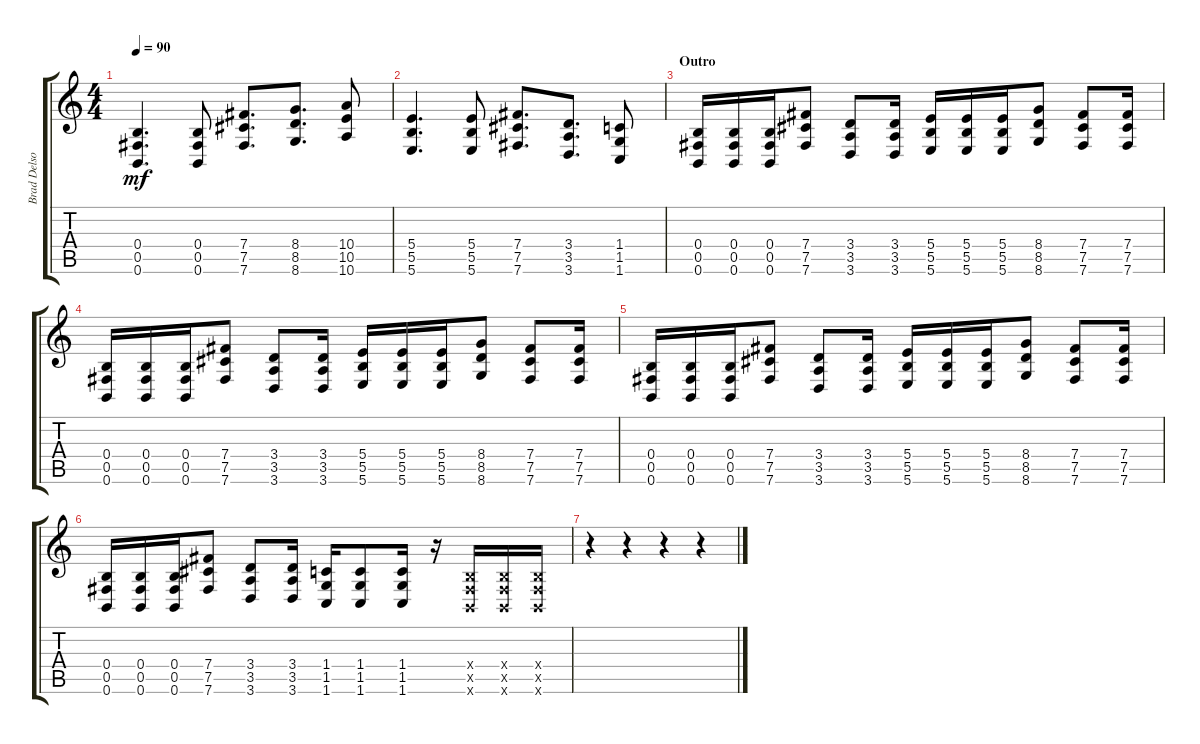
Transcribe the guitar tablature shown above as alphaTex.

\track ("Brad Delson (Guitar)" "Brad Delso") {instrument distortionguitar}
\staff {score tabs}
\tuning (Db4 Ab3 E3 B2 Gb2 B1) {hide}
\ts (4 4)
\tempo 90
\clef g2
\ks c
(0.4 0.5 0.6).4{d dy mf} (0.4 0.5 0.6).8 (7.4 7.5 7.6).8{d} (8.4 8.5 8.6).8{d} (10.4 10.5 10.6).8 |
(5.4 5.5 5.6).4{d} (5.4 5.5 5.6).8 (7.4 7.5 7.6).8{d} (3.4 3.5 3.6).8{d} (1.4 1.5 1.6).8 |
\section ("" "Outro")
(0.4 0.5 0.6).16 (0.4 0.5 0.6).16 (0.4 0.5 0.6).16 (7.4 7.5 7.6).8 (3.4 3.5 3.6).8 (3.4 3.5 3.6).16 (5.4 5.5 5.6).16 (5.4 5.5 5.6).16 (5.4 5.5 5.6).16 (8.4 8.5 8.6).8 (7.4 7.5 7.6).8 (7.4 7.5 7.6).16 |
(0.4 0.5 0.6).16 (0.4 0.5 0.6).16 (0.4 0.5 0.6).16 (7.4 7.5 7.6).8 (3.4 3.5 3.6).8 (3.4 3.5 3.6).16 (5.4 5.5 5.6).16 (5.4 5.5 5.6).16 (5.4 5.5 5.6).16 (8.4 8.5 8.6).8 (7.4 7.5 7.6).8 (7.4 7.5 7.6).16 |
(0.4 0.5 0.6).16 (0.4 0.5 0.6).16 (0.4 0.5 0.6).16 (7.4 7.5 7.6).8 (3.4 3.5 3.6).8 (3.4 3.5 3.6).16 (5.4 5.5 5.6).16 (5.4 5.5 5.6).16 (5.4 5.5 5.6).16 (8.4 8.5 8.6).8 (7.4 7.5 7.6).8 (7.4 7.5 7.6).16 |
(0.4 0.5 0.6).16 (0.4 0.5 0.6).16 (0.4 0.5 0.6).16 (7.4 7.5 7.6).8 (3.4 3.5 3.6).8 (3.4 3.5 3.6).16 (1.4 1.5 1.6).16 (1.4 1.5 1.6).8 (1.4 1.5 1.6).16 r.16 (0.4{x} 0.5{x} 0.6{x}).16 (0.4{x} 0.5{x} 0.6{x}).16 (0.4{x} 0.5{x} 0.6{x}).16 |
r.4 r.4 r.4 r.4
